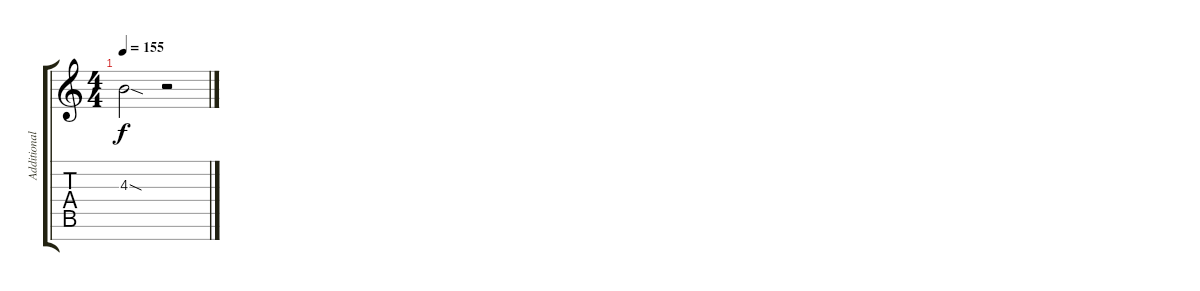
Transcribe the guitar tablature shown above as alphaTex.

\track ("Additional Guitar" "Additional") {instrument distortionguitar}
\staff {score tabs}
\tuning (E4 B3 G3 D3 A2 E2 B1) {hide}
\ts (4 4)
\tempo 155
\clef g2
\ks c
4.3{sod}.2{dy f} r.2
